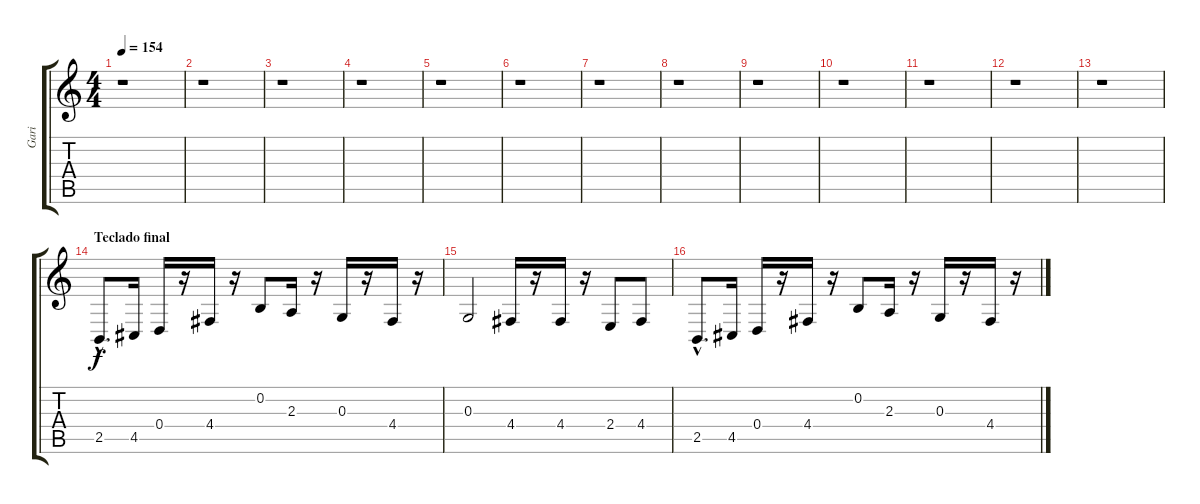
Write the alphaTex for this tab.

\track ("Gari" "Gari") {instrument trombone}
\staff {score tabs}
\tuning (E4 B3 G3 D3 A2 E2) {hide}
\ts (4 4)
\tempo 154
\clef g2
\ks c
r.1{dy f} |
r.1 |
r.1 |
r.1 |
r.1 |
r.1 |
r.1 |
r.1 |
r.1 |
r.1 |
r.1 |
r.1 |
r.1 |
\section ("" "Teclado final")
2.5{hac}.8{d} 4.5.16 0.4.16 r.16 4.4.16 r.16 0.2.8 2.3.16 r.16 0.3.16 r.16 4.4.16 r.16 |
0.3.2 4.4.16 r.16 4.4.16 r.16 2.4.8 4.4.8 |
2.5{hac}.8{d} 4.5.16 0.4.16 r.16 4.4.16 r.16 0.2.8 2.3.16 r.16 0.3.16 r.16 4.4.16 r.16
